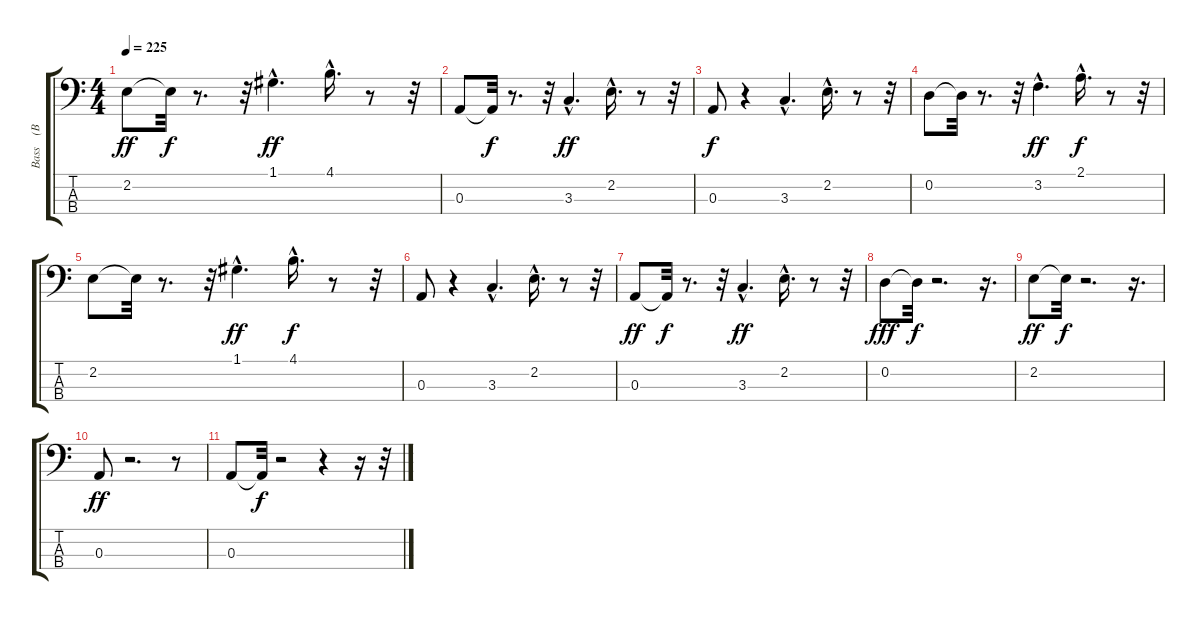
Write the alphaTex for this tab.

\track ("Bass    (BB)" "Bass    (B") {instrument fretlessbass}
\staff {score tabs}
\tuning (G2 D2 A1 E1) {hide}
\ts (4 4)
\tempo 225
\clef f4
\ks c
2.2.8{dy ff} 2.2{t}.32{dy f} r.8{d} r.32 1.1{hac}.4{d dy ff} 4.1{hac}.16{d} r.8 r.32 |
0.3.8 0.3{t}.32{dy f} r.8{d} r.32 3.3{hac}.4{d dy ff} 2.2{hac}.16{d} r.8 r.32 |
0.3.8{dy f} r.4 3.3{hac}.4{d} 2.2{hac}.16{d} r.8 r.32 |
0.2.8 0.2{t}.32 r.8{d} r.32 3.2{hac}.4{d dy ff} 2.1{hac}.16{d dy f} r.8 r.32 |
2.2.8 2.2{t}.32 r.8{d} r.32 1.1{hac}.4{d dy ff} 4.1{hac}.16{d dy f} r.8 r.32 |
0.3.8 r.4 3.3{hac}.4{d} 2.2{hac}.16{d} r.8 r.32 |
0.3.8{dy ff} 0.3{t}.32{dy f} r.8{d} r.32 3.3{hac}.4{d dy ff} 2.2{hac}.16{d} r.8 r.32 |
0.2.8{dy fff} 0.2{t}.32{dy f} r.2{d} r.16{d} |
2.2.8{dy ff} 2.2{t}.32{dy f} r.2{d} r.16{d} |
0.3.8{dy ff} r.2{d} r.8 |
0.3.8 0.3{t}.32{dy f} r.2 r.4 r.16 r.32
